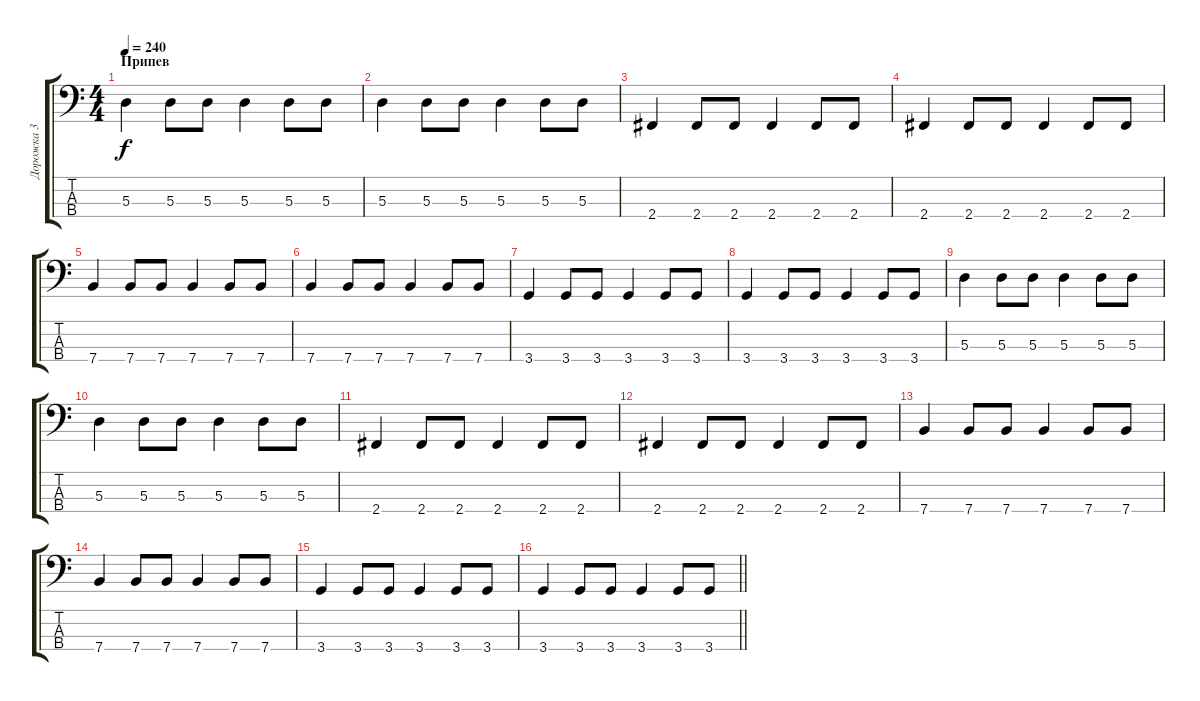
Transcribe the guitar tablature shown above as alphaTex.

\track ("Дорожка 3" "Дорожка 3") {instrument electricbasspick}
\staff {score tabs}
\tuning (G2 D2 A1 E1) {hide}
\ts (4 4)
\section ("" "Припев")
\tempo 240
\clef f4
\ks c
5.3.4{dy f} 5.3.8 5.3.8 5.3.4 5.3.8 5.3.8 |
5.3.4 5.3.8 5.3.8 5.3.4 5.3.8 5.3.8 |
2.4.4 2.4.8 2.4.8 2.4.4 2.4.8 2.4.8 |
2.4.4 2.4.8 2.4.8 2.4.4 2.4.8 2.4.8 |
7.4.4 7.4.8 7.4.8 7.4.4 7.4.8 7.4.8 |
7.4.4 7.4.8 7.4.8 7.4.4 7.4.8 7.4.8 |
3.4.4 3.4.8 3.4.8 3.4.4 3.4.8 3.4.8 |
3.4.4 3.4.8 3.4.8 3.4.4 3.4.8 3.4.8 |
5.3.4 5.3.8 5.3.8 5.3.4 5.3.8 5.3.8 |
5.3.4 5.3.8 5.3.8 5.3.4 5.3.8 5.3.8 |
2.4.4 2.4.8 2.4.8 2.4.4 2.4.8 2.4.8 |
2.4.4 2.4.8 2.4.8 2.4.4 2.4.8 2.4.8 |
7.4.4 7.4.8 7.4.8 7.4.4 7.4.8 7.4.8 |
7.4.4 7.4.8 7.4.8 7.4.4 7.4.8 7.4.8 |
3.4.4 3.4.8 3.4.8 3.4.4 3.4.8 3.4.8 |
\barLineRight lightlight
3.4.4 3.4.8 3.4.8 3.4.4 3.4.8 3.4.8
